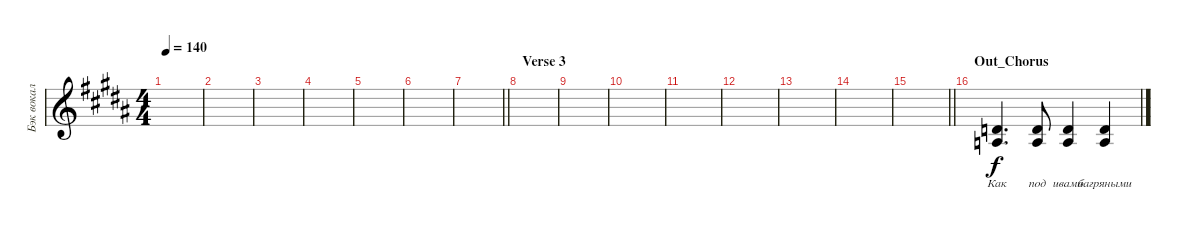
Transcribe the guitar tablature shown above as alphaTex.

\track ("Бэк вокал" "Бэк вокал") {instrument trombone}
\staff {score}
\tuning (E4 B3 G3 D3 A2 E2) {hide}
\ts (4 4)
\tempo 140
\clef g2
\ks g#minor
|
|
|
|
|
|
\barLineRight lightlight
|
\section ("" "Verse 3")
|
|
|
|
|
|
|
\barLineRight lightlight
|
\section ("" "Out_Chorus")
(3.2 2.3).4{d lyrics (0 "Как") lyrics (1 "") lyrics (2 "") lyrics (3 "") lyrics (4 "")} (3.2 2.3).8{lyrics (0 "под") lyrics (1 "") lyrics (2 "") lyrics (3 "") lyrics (4 "")} (3.2 2.3).4{lyrics (0 "ивами") lyrics (1 "") lyrics (2 "") lyrics (3 "") lyrics (4 "")} (3.2 2.3).4{lyrics (0 "багряными") lyrics (1 "") lyrics (2 "") lyrics (3 "") lyrics (4 "")}
